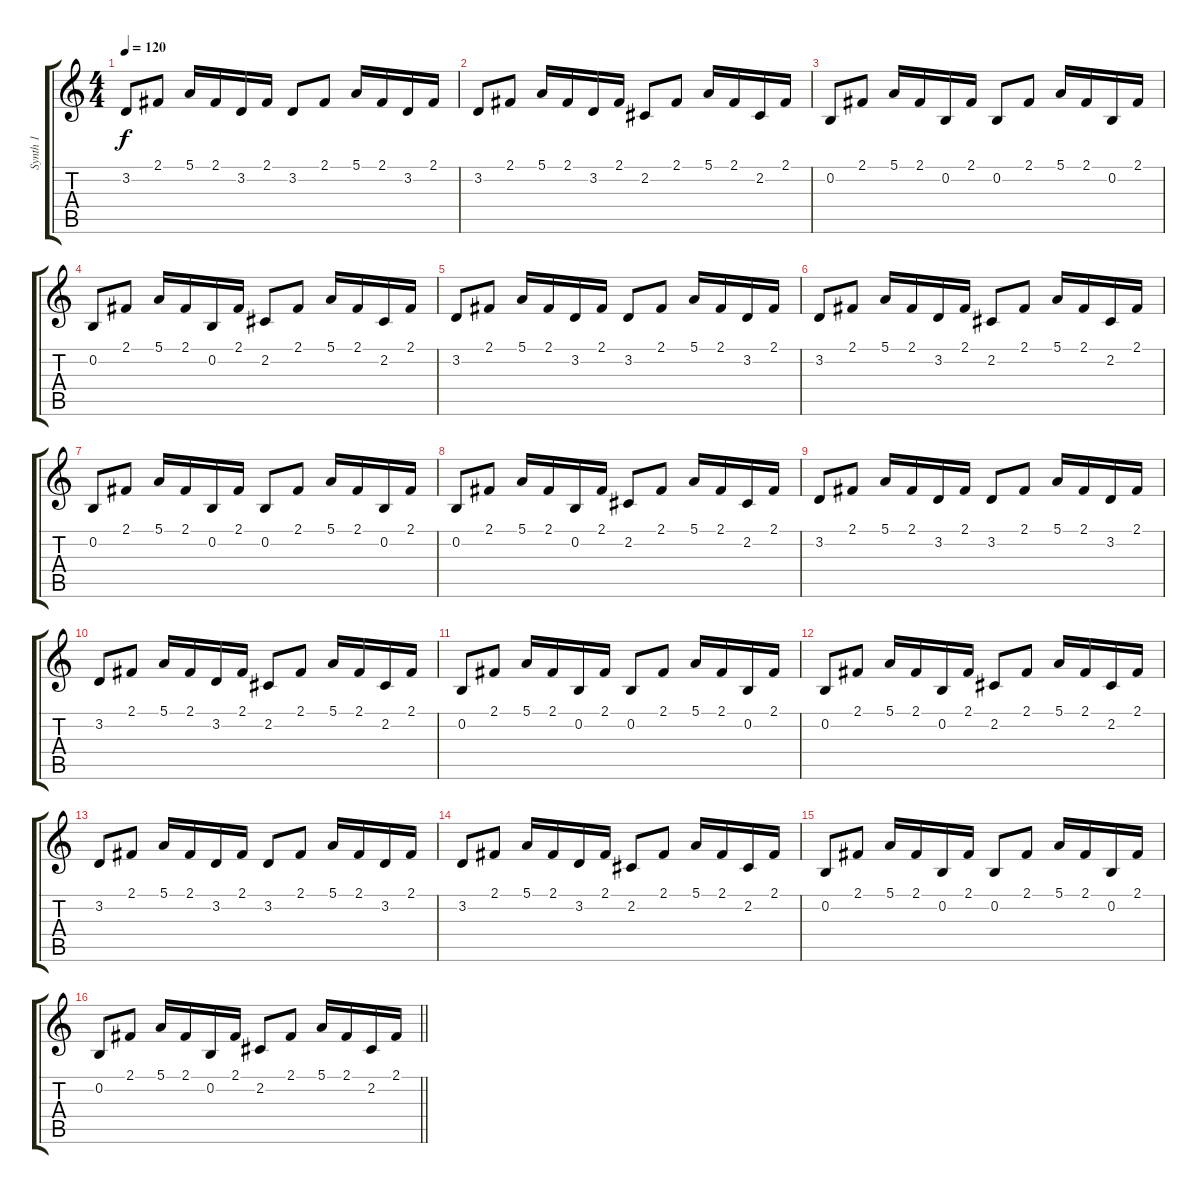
\track ("Synth 1" "Synth 1") {instrument electricpiano2}
\staff {score tabs}
\tuning (E4 B3 G3 D3 A2 D2) {hide}
\ts (4 4)
\tempo 120
\clef g2
\ks c
3.2.8{dy f} 2.1.8 5.1.16 2.1.16 3.2.16 2.1.16 3.2.8 2.1.8 5.1.16 2.1.16 3.2.16 2.1.16 |
3.2.8 2.1.8 5.1.16 2.1.16 3.2.16 2.1.16 2.2.8 2.1.8 5.1.16 2.1.16 2.2.16 2.1.16 |
0.2.8 2.1.8 5.1.16 2.1.16 0.2.16 2.1.16 0.2.8 2.1.8 5.1.16 2.1.16 0.2.16 2.1.16 |
0.2.8 2.1.8 5.1.16 2.1.16 0.2.16 2.1.16 2.2.8 2.1.8 5.1.16 2.1.16 2.2.16 2.1.16 |
3.2.8 2.1.8 5.1.16 2.1.16 3.2.16 2.1.16 3.2.8 2.1.8 5.1.16 2.1.16 3.2.16 2.1.16 |
3.2.8 2.1.8 5.1.16 2.1.16 3.2.16 2.1.16 2.2.8 2.1.8 5.1.16 2.1.16 2.2.16 2.1.16 |
0.2.8 2.1.8 5.1.16 2.1.16 0.2.16 2.1.16 0.2.8 2.1.8 5.1.16 2.1.16 0.2.16 2.1.16 |
0.2.8 2.1.8 5.1.16 2.1.16 0.2.16 2.1.16 2.2.8 2.1.8 5.1.16 2.1.16 2.2.16 2.1.16 |
3.2.8 2.1.8 5.1.16 2.1.16 3.2.16 2.1.16 3.2.8 2.1.8 5.1.16 2.1.16 3.2.16 2.1.16 |
3.2.8 2.1.8 5.1.16 2.1.16 3.2.16 2.1.16 2.2.8 2.1.8 5.1.16 2.1.16 2.2.16 2.1.16 |
0.2.8 2.1.8 5.1.16 2.1.16 0.2.16 2.1.16 0.2.8 2.1.8 5.1.16 2.1.16 0.2.16 2.1.16 |
0.2.8 2.1.8 5.1.16 2.1.16 0.2.16 2.1.16 2.2.8 2.1.8 5.1.16 2.1.16 2.2.16 2.1.16 |
3.2.8 2.1.8 5.1.16 2.1.16 3.2.16 2.1.16 3.2.8 2.1.8 5.1.16 2.1.16 3.2.16 2.1.16 |
3.2.8 2.1.8 5.1.16 2.1.16 3.2.16 2.1.16 2.2.8 2.1.8 5.1.16 2.1.16 2.2.16 2.1.16 |
0.2.8 2.1.8 5.1.16 2.1.16 0.2.16 2.1.16 0.2.8 2.1.8 5.1.16 2.1.16 0.2.16 2.1.16 |
\barLineRight lightlight
0.2.8 2.1.8 5.1.16 2.1.16 0.2.16 2.1.16 2.2.8 2.1.8 5.1.16 2.1.16 2.2.16 2.1.16
